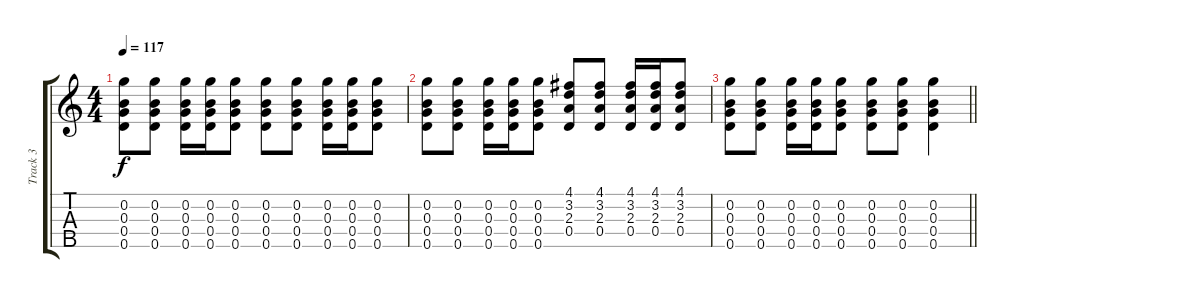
\track ("Track 3" "Track 3") {instrument banjo}
\staff {score tabs}
\tuning (D4 B3 G3 D3 G4) {hide}
\displaytranspose 12
\ts (4 4)
\tempo 117
\clef g2
\ks c
(0.2 0.3 0.4 0.5).8{dy f} (0.2 0.3 0.4 0.5).8 (0.2 0.3 0.4 0.5).16 (0.2 0.3 0.4 0.5).16 (0.2 0.3 0.4 0.5).8 (0.2 0.3 0.4 0.5).8 (0.2 0.3 0.4 0.5).8 (0.2 0.3 0.4 0.5).16 (0.2 0.3 0.4 0.5).16 (0.2 0.3 0.4 0.5).8 |
(0.2 0.3 0.4 0.5).8 (0.2 0.3 0.4 0.5).8 (0.2 0.3 0.4 0.5).16 (0.2 0.3 0.4 0.5).16 (0.2 0.3 0.4 0.5).8 (4.1 3.2 2.3 0.4).8 (4.1 3.2 2.3 0.4).8 (4.1 3.2 2.3 0.4).16 (4.1 3.2 2.3 0.4).16 (4.1 3.2 2.3 0.4).8 |
\barLineRight lightlight
(0.2 0.3 0.4 0.5).8 (0.2 0.3 0.4 0.5).8 (0.2 0.3 0.4 0.5).16 (0.2 0.3 0.4 0.5).16 (0.2 0.3 0.4 0.5).8 (0.2 0.3 0.4 0.5).8 (0.2 0.3 0.4 0.5).8 (0.2 0.3 0.4 0.5).4
